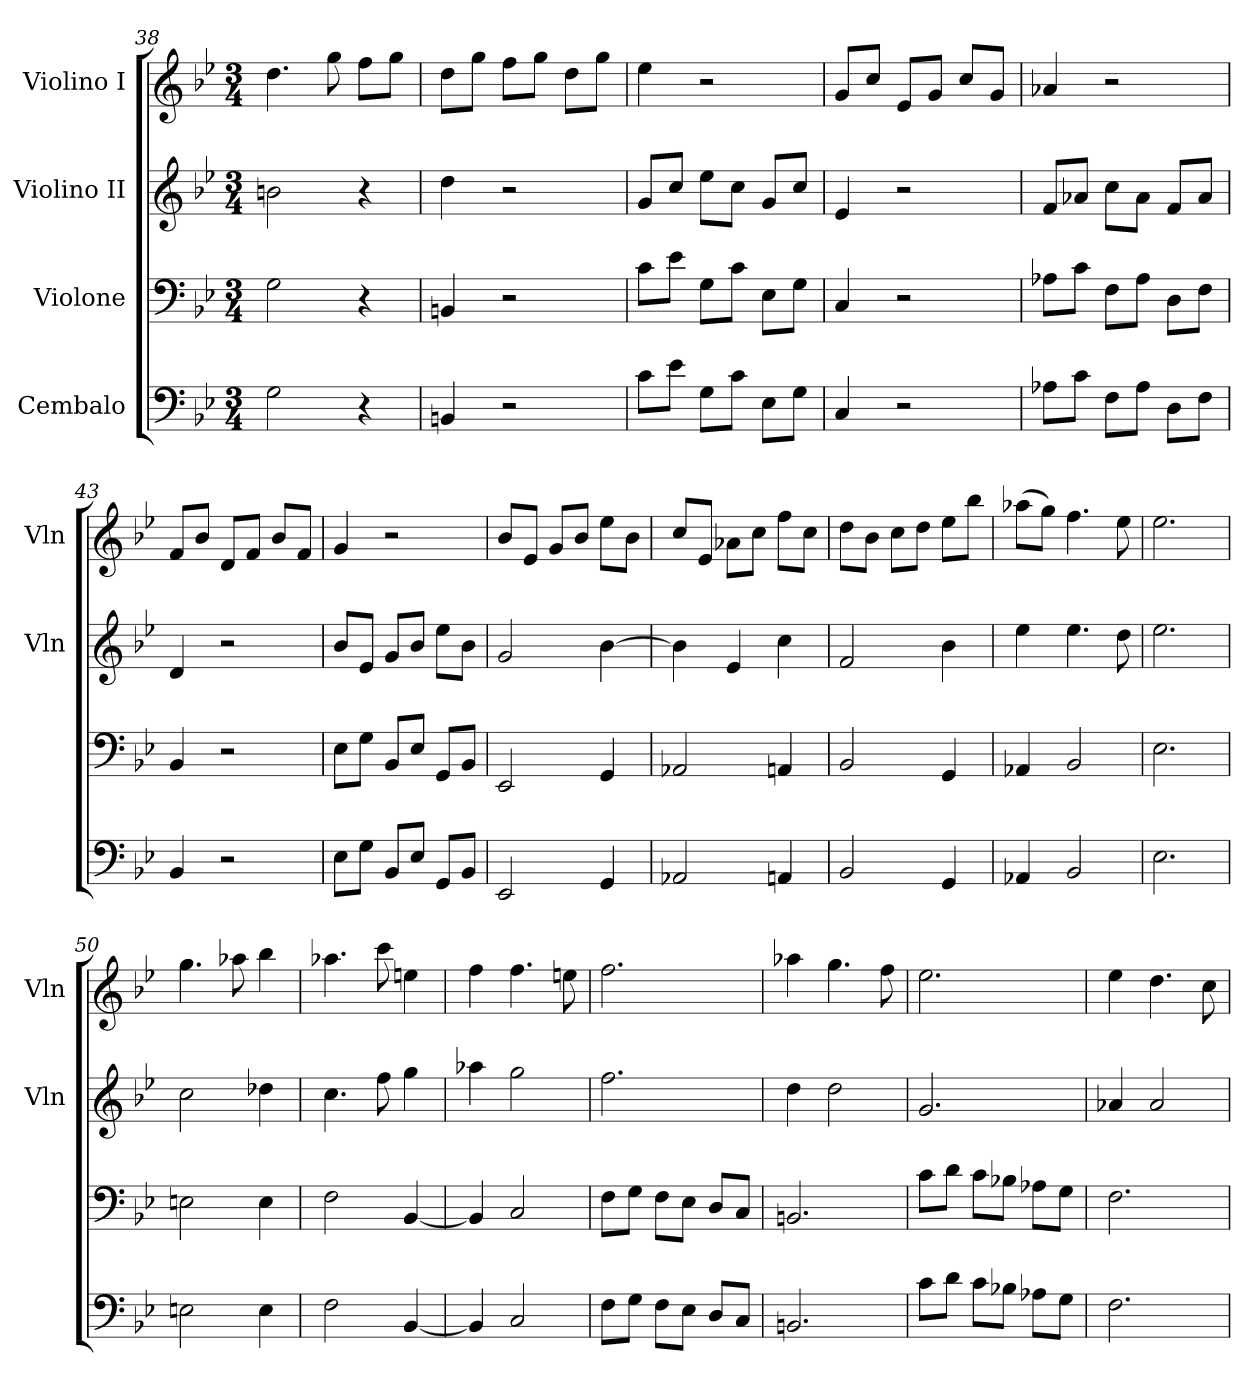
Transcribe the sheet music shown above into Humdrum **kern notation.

**kern	**kern	**kern	**kern
*part4	*part3	*part2	*part1
*staff4	*staff3	*staff2	*staff1
*I"Cembalo	*I"Violone	*I"Violino II	*I"Violino I
*	*	*I'Vln	*I'Vln
*clefF4	*clefF4	*clefG2	*clefG2
*k[b-e-]	*k[b-e-]	*k[b-e-]	*k[b-e-]
*g:	*g:	*g:	*g:
*M3/4	*M3/4	*M3/4	*M3/4
=38	=38	=38	=38
2G	2G	2bn	4.dd
.	.	.	8gg
4r	4r	4r	8ffL
.	.	.	8ggJ
=39	=39	=39	=39
4BBn	4BBn	4dd	8ddL
.	.	.	8ggJ
2r	2r	2r	8ffL
.	.	.	8ggJ
.	.	.	8ddL
.	.	.	8ggJ
=40	=40	=40	=40
8cL	8cL	8gL	4ee-
8e-J	8e-J	8ccJ	.
8GL	8GL	8ee-L	2r
8cJ	8cJ	8ccJ	.
8E-L	8E-L	8gL	.
8GJ	8GJ	8ccJ	.
=41	=41	=41	=41
4C	4C	4e-	8gL
.	.	.	8ccJ
2r	2r	2r	8e-L
.	.	.	8gJ
.	.	.	8ccL
.	.	.	8gJ
=42	=42	=42	=42
8A-XL	8A-XL	8fL	4a-X
8cJ	8cJ	8a-XJ	.
8FL	8FL	8ccL	2r
8A-J	8A-J	8a-J	.
8DL	8DL	8fL	.
8FJ	8FJ	8a-J	.
=43	=43	=43	=43
4BB-	4BB-	4d	8fL
.	.	.	8b-J
2r	2r	2r	8dL
.	.	.	8fJ
.	.	.	8b-L
.	.	.	8fJ
=44	=44	=44	=44
8E-L	8E-L	8b-L	4g
8GJ	8GJ	8e-J	.
8BB-L	8BB-L	8gL	2r
8E-J	8E-J	8b-J	.
8GGL	8GGL	8ee-L	.
8BB-J	8BB-J	8b-J	.
=45	=45	=45	=45
2EE-	2EE-	2g	8b-L
.	.	.	8e-J
.	.	.	8gL
.	.	.	8b-J
4GG	4GG	[4b-	8ee-L
.	.	.	8b-J
=46	=46	=46	=46
2AA-X	2AA-X	4b-]	8ccL
.	.	.	8e-J
.	.	4e-	8a-XL
.	.	.	8ccJ
4AAn	4AAn	4cc	8ffL
.	.	.	8ccJ
=47	=47	=47	=47
2BB-	2BB-	2f	8ddL
.	.	.	8b-J
.	.	.	8ccL
.	.	.	8ddJ
4GG	4GG	4b-	8ee-L
.	.	.	8bb-J
=48	=48	=48	=48
4AA-X	4AA-X	4ee-	(8aa-XL
.	.	.	8ggJ)
2BB-	2BB-	4.ee-	4.ff
.	.	8dd	8ee-
=49	=49	=49	=49
2.E-	2.E-	2.ee-	2.ee-
=50	=50	=50	=50
2En	2En	2cc	4.gg
.	.	.	8aa-X
4E	4E	4dd-X	4bb-
=51	=51	=51	=51
2F	2F	4.cc	4.aa-X
.	.	8ff	8ccc
[4BB-	[4BB-	4gg	4een
=52	=52	=52	=52
4BB-]	4BB-]	4aa-X	4ff
2C	2C	2gg	4.ff
.	.	.	8een
=53	=53	=53	=53
8FL	8FL	2.ff	2.ff
8GJ	8GJ	.	.
8FL	8FL	.	.
8E-J	8E-J	.	.
8DL	8DL	.	.
8CJ	8CJ	.	.
=54	=54	=54	=54
2.BBn	2.BBn	4dd	4aa-X
.	.	2dd	4.gg
.	.	.	8ff
=55	=55	=55	=55
8cL	8cL	2.g	2.ee-
8dJ	8dJ	.	.
8cL	8cL	.	.
8B-XJ	8B-XJ	.	.
8A-XL	8A-XL	.	.
8GJ	8GJ	.	.
=56	=56	=56	=56
2.F	2.F	4a-X	4ee-
.	.	2a-	4.dd
.	.	.	8cc
=	=	=	=
*-	*-	*-	*-
